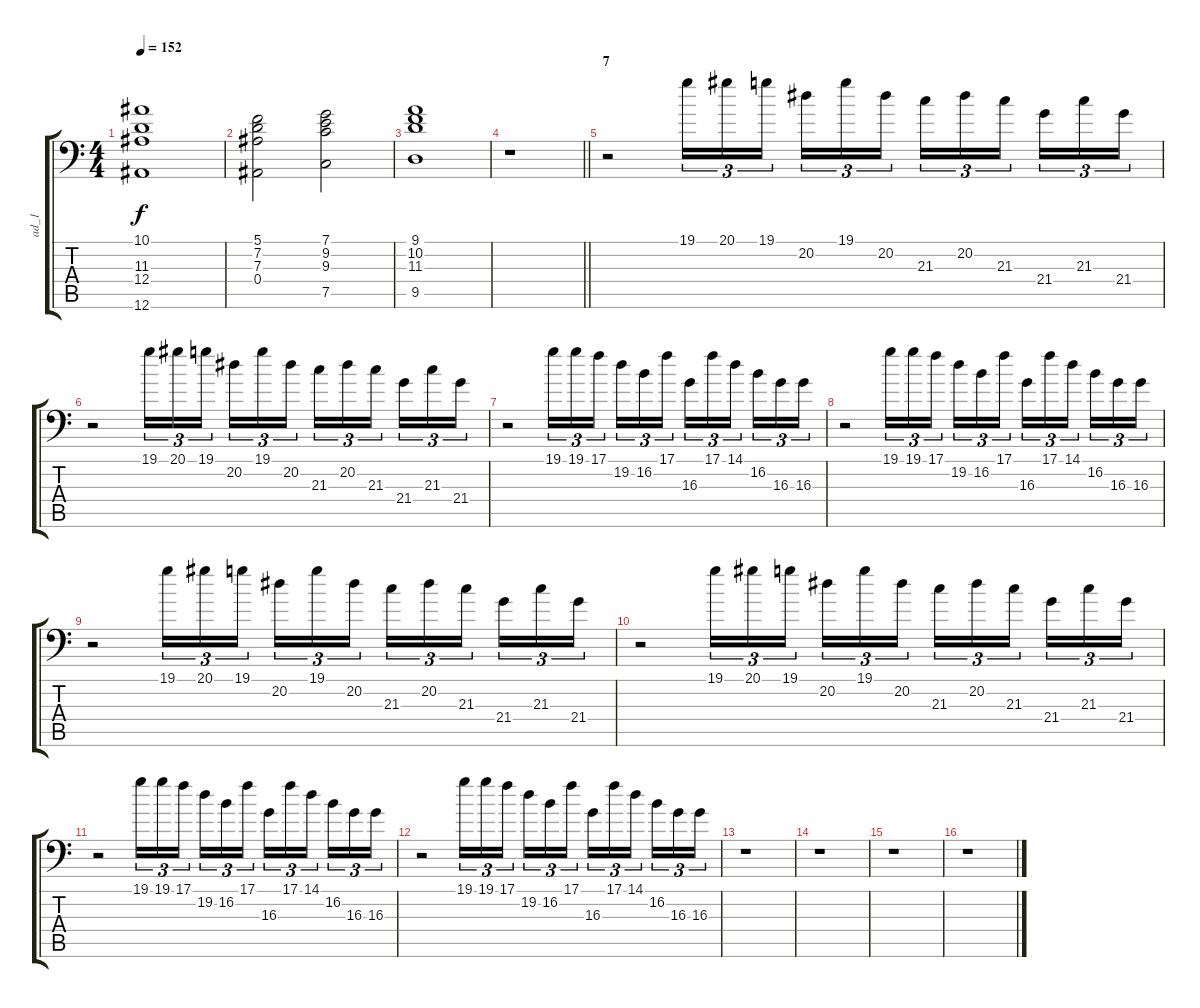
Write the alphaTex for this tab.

\track ("ad_1" "ad_1") {instrument orchestrahit}
\staff {score tabs}
\tuning (C4 G3 Eb3 Bb2 F2 Bb1) {hide}
\ts (4 4)
\tempo 152
\clef f4
\ks c
(10.1{t} 11.3{t} 12.4{t} 12.6{t}).1{dy f} |
(5.1 7.2 7.3 0.4).2 (7.1 9.2 9.3 7.5).2 |
(9.1 10.2 11.3 9.5).1 |
\barLineRight lightlight
r.1 |
\section ("" "7")
r.2{instrument koto} 19.1.16{tu (3 2)} 20.1.16{tu (3 2)} 19.1.16{tu (3 2) beam splitsecondary} 20.2.16{tu (3 2)} 19.1.16{tu (3 2)} 20.2.16{tu (3 2)} 21.3.16{tu (3 2)} 20.2.16{tu (3 2)} 21.3.16{tu (3 2) beam splitsecondary} 21.4.16{tu (3 2)} 21.3.16{tu (3 2)} 21.4.16{tu (3 2)} |
r.2 19.1.16{tu (3 2)} 20.1.16{tu (3 2)} 19.1.16{tu (3 2) beam splitsecondary} 20.2.16{tu (3 2)} 19.1.16{tu (3 2)} 20.2.16{tu (3 2)} 21.3.16{tu (3 2)} 20.2.16{tu (3 2)} 21.3.16{tu (3 2) beam splitsecondary} 21.4.16{tu (3 2)} 21.3.16{tu (3 2)} 21.4.16{tu (3 2)} |
r.2 19.1.16{tu (3 2)} 19.1.16{tu (3 2)} 17.1.16{tu (3 2) beam splitsecondary} 19.2.16{tu (3 2)} 16.2.16{tu (3 2)} 17.1.16{tu (3 2)} 16.3.16{tu (3 2)} 17.1.16{tu (3 2)} 14.1.16{tu (3 2) beam splitsecondary} 16.2.16{tu (3 2)} 16.3.16{tu (3 2)} 16.3.16{tu (3 2)} |
r.2 19.1.16{tu (3 2)} 19.1.16{tu (3 2)} 17.1.16{tu (3 2) beam splitsecondary} 19.2.16{tu (3 2)} 16.2.16{tu (3 2)} 17.1.16{tu (3 2)} 16.3.16{tu (3 2)} 17.1.16{tu (3 2)} 14.1.16{tu (3 2) beam splitsecondary} 16.2.16{tu (3 2)} 16.3.16{tu (3 2)} 16.3.16{tu (3 2)} |
r.2 19.1.16{tu (3 2)} 20.1.16{tu (3 2)} 19.1.16{tu (3 2) beam splitsecondary} 20.2.16{tu (3 2)} 19.1.16{tu (3 2)} 20.2.16{tu (3 2)} 21.3.16{tu (3 2)} 20.2.16{tu (3 2)} 21.3.16{tu (3 2) beam splitsecondary} 21.4.16{tu (3 2)} 21.3.16{tu (3 2)} 21.4.16{tu (3 2)} |
r.2 19.1.16{tu (3 2)} 20.1.16{tu (3 2)} 19.1.16{tu (3 2) beam splitsecondary} 20.2.16{tu (3 2)} 19.1.16{tu (3 2)} 20.2.16{tu (3 2)} 21.3.16{tu (3 2)} 20.2.16{tu (3 2)} 21.3.16{tu (3 2) beam splitsecondary} 21.4.16{tu (3 2)} 21.3.16{tu (3 2)} 21.4.16{tu (3 2)} |
r.2 19.1.16{tu (3 2)} 19.1.16{tu (3 2)} 17.1.16{tu (3 2) beam splitsecondary} 19.2.16{tu (3 2)} 16.2.16{tu (3 2)} 17.1.16{tu (3 2)} 16.3.16{tu (3 2)} 17.1.16{tu (3 2)} 14.1.16{tu (3 2) beam splitsecondary} 16.2.16{tu (3 2)} 16.3.16{tu (3 2)} 16.3.16{tu (3 2)} |
r.2 19.1.16{tu (3 2)} 19.1.16{tu (3 2)} 17.1.16{tu (3 2) beam splitsecondary} 19.2.16{tu (3 2)} 16.2.16{tu (3 2)} 17.1.16{tu (3 2)} 16.3.16{tu (3 2)} 17.1.16{tu (3 2)} 14.1.16{tu (3 2) beam splitsecondary} 16.2.16{tu (3 2)} 16.3.16{tu (3 2)} 16.3.16{tu (3 2)} |
r.1 |
r.1 |
r.1 |
r.1
